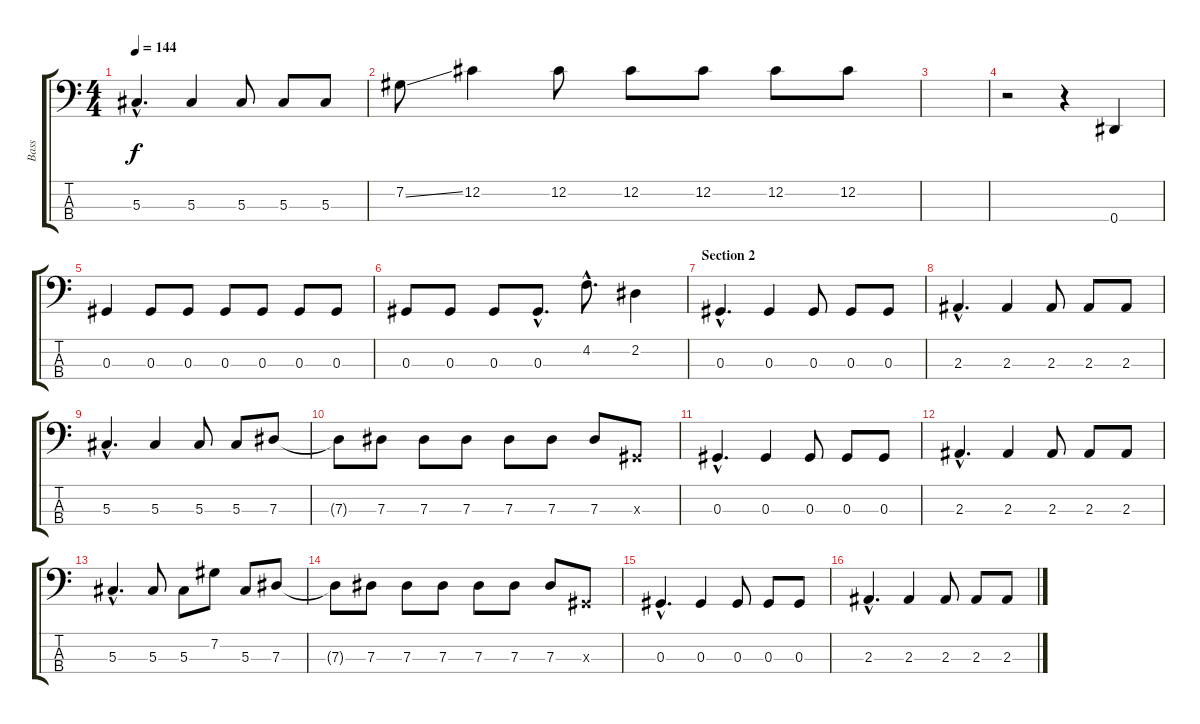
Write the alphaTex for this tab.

\track ("Bass" "Bass") {instrument electricbasspick}
\staff {score tabs}
\tuning (Gb2 Db2 Ab1 Eb1) {hide}
\ts (4 4)
\tempo 144
\clef f4
\ks c
5.3{hac}.4{d dy f} 5.3.4 5.3.8 5.3.8 5.3.8 |
7.2{ss}.8 12.2.4 12.2.8 12.2.8 12.2.8 12.2.8 12.2.8 |
|
r.2 r.4 0.4.4 |
0.3.4 0.3.8 0.3.8 0.3.8 0.3.8 0.3.8 0.3.8 |
0.3.8 0.3.8 0.3.8 0.3{hac}.8{d} 4.2{hac}.8{d} 2.2.4 |
\section ("" "Section 2")
0.3{hac}.4{d} 0.3.4 0.3.8 0.3.8 0.3.8 |
2.3{hac}.4{d} 2.3.4 2.3.8 2.3.8 2.3.8 |
5.3{hac}.4{d} 5.3.4 5.3.8 5.3.8 7.3.8 |
7.3{t}.8 7.3.8 7.3.8 7.3.8 7.3.8 7.3.8 7.3.8 0.3{x}.8 |
0.3{hac}.4{d} 0.3.4 0.3.8 0.3.8 0.3.8 |
2.3{hac}.4{d} 2.3.4 2.3.8 2.3.8 2.3.8 |
5.3{hac}.4{d} 5.3.8 5.3.8 7.2.8 5.3.8 7.3.8 |
7.3{t}.8 7.3.8 7.3.8 7.3.8 7.3.8 7.3.8 7.3.8 0.3{x}.8 |
0.3{hac}.4{d} 0.3.4 0.3.8 0.3.8 0.3.8 |
2.3{hac}.4{d} 2.3.4 2.3.8 2.3.8 2.3.8
